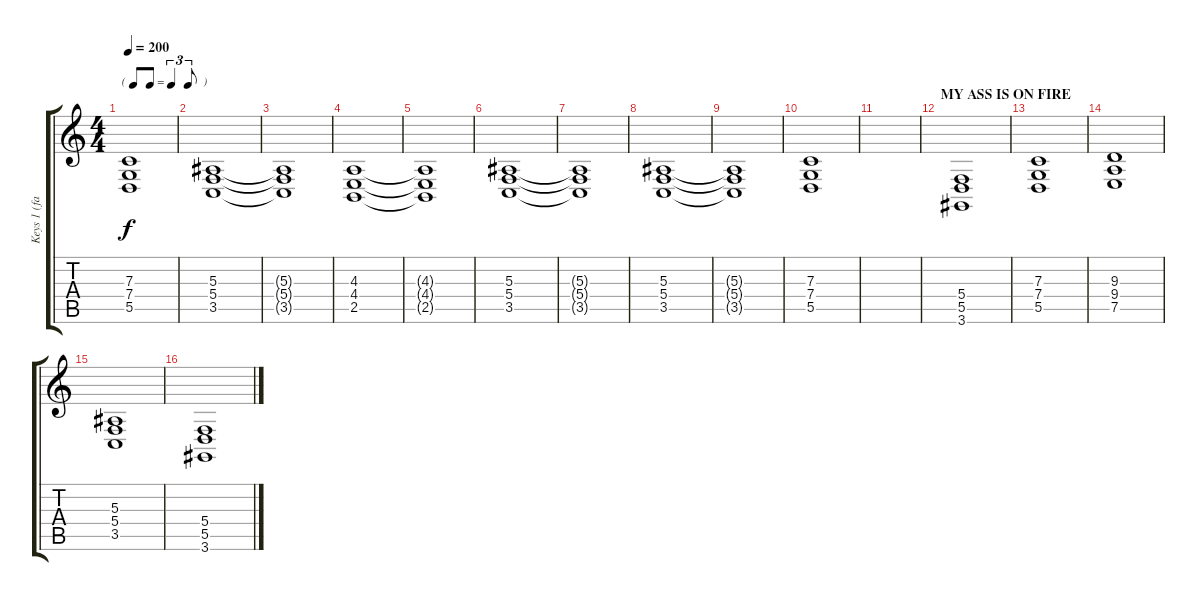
\track ("Keys 1 (faggot 1)" "Keys 1 (fa") {instrument stringensemble1}
\staff {score tabs}
\tuning (F4 C4 F3 C3 A2 F2) {hide}
\ts (4 4)
\tf triplet8th
\tempo 200
\clef g2
\ks c
(7.3{t} 7.4{t} 5.5{t}).1{dy f} |
(5.3 5.4 3.5).1 |
(5.3{t} 5.4{t} 3.5{t}).1 |
(4.3 4.4 2.5).1 |
(4.3{t} 4.4{t} 2.5{t}).1 |
(5.3 5.4 3.5).1 |
(5.3{t} 5.4{t} 3.5{t}).1 |
(5.3 5.4 3.5).1 |
(5.3{t} 5.4{t} 3.5{t}).1 |
(7.3 7.4 5.5).1 |
|
\section ("" "MY ASS IS ON FIRE")
(5.4 5.5 3.6).1 |
(7.3 7.4 5.5).1 |
(9.3 9.4 7.5).1 |
(5.3 5.4 3.5).1 |
(5.4 5.5 3.6).1
